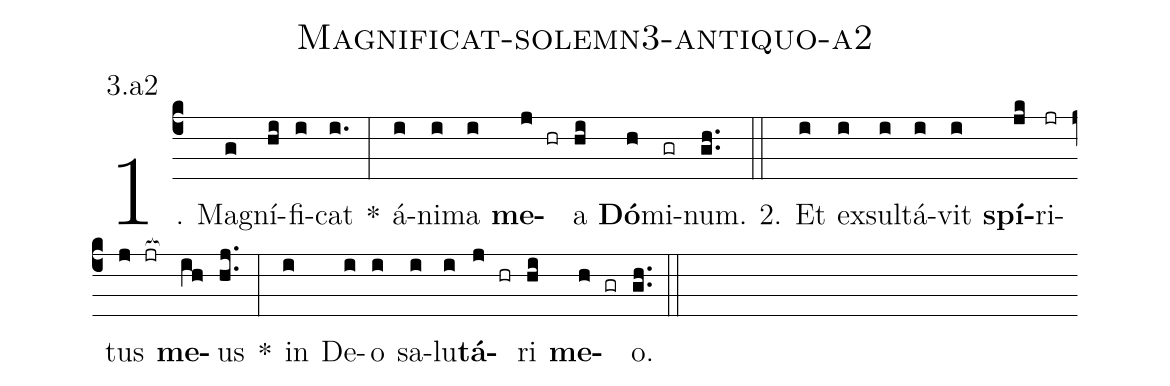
name: Magnificat-solemn3-antiquo-a2;
annotation: 3.a2;
%%
(c4)1. Ma(g)gní(hi)fi(i)cat(i.) *(:) á(i)ni(i)ma(i) <b>me</b>(j hr)a(hi) <b>Dó</b>(h)mi(gr)num.(gh..) (::)
2. Et(i) ex(i)sul(i)tá(i)vit(i) <b>spí</b>(jk)ri(jr)tus(j jr[ocb:1{]) <b>me</b>(ih[ocb:0}])us(hj..) *(:) in(i) De(i)o(i) sa(i)lu(i)<b>tá</b>(j hr)ri(hi) <b>me</b>(h gr)o.(gh..) (::)
